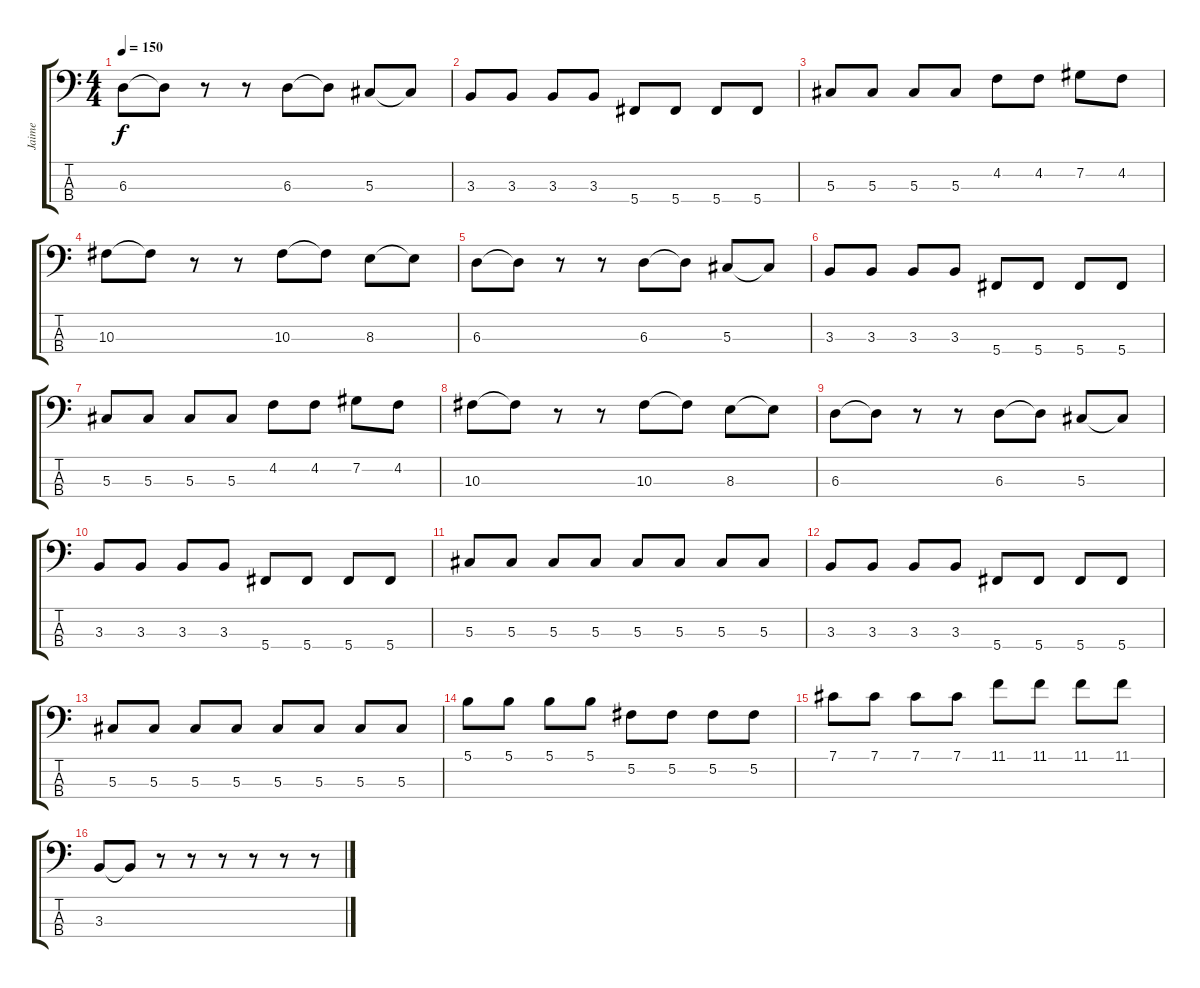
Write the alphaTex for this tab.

\track ("Jaime" "Jaime") {instrument electricbassfinger}
\staff {score tabs}
\tuning (Gb2 Db2 Ab1 Db1) {hide}
\ts (4 4)
\tempo 150
\clef f4
\ks c
6.3.8{dy f} 6.3{t}.8 r.8 r.8 6.3.8 6.3{t}.8 5.3.8 5.3{t}.8 |
3.3.8 3.3.8 3.3.8 3.3.8 5.4.8 5.4.8 5.4.8 5.4.8 |
5.3.8 5.3.8 5.3.8 5.3.8 4.2.8 4.2.8 7.2.8 4.2.8 |
10.3.8 10.3{t}.8 r.8 r.8 10.3.8 10.3{t}.8 8.3.8 8.3{t}.8 |
6.3.8 6.3{t}.8 r.8 r.8 6.3.8 6.3{t}.8 5.3.8 5.3{t}.8 |
3.3.8 3.3.8 3.3.8 3.3.8 5.4.8 5.4.8 5.4.8 5.4.8 |
5.3.8 5.3.8 5.3.8 5.3.8 4.2.8 4.2.8 7.2.8 4.2.8 |
10.3.8 10.3{t}.8 r.8 r.8 10.3.8 10.3{t}.8 8.3.8 8.3{t}.8 |
6.3.8 6.3{t}.8 r.8 r.8 6.3.8 6.3{t}.8 5.3.8 5.3{t}.8 |
3.3.8 3.3.8 3.3.8 3.3.8 5.4.8 5.4.8 5.4.8 5.4.8 |
5.3.8 5.3.8 5.3.8 5.3.8 5.3.8 5.3.8 5.3.8 5.3.8 |
3.3.8 3.3.8 3.3.8 3.3.8 5.4.8 5.4.8 5.4.8 5.4.8 |
5.3.8 5.3.8 5.3.8 5.3.8 5.3.8 5.3.8 5.3.8 5.3.8 |
5.1.8 5.1.8 5.1.8 5.1.8 5.2.8 5.2.8 5.2.8 5.2.8 |
7.1.8 7.1.8 7.1.8 7.1.8 11.1.8 11.1.8 11.1.8 11.1.8 |
3.3.8 3.3{t}.8 r.8 r.8 r.8 r.8 r.8 r.8
